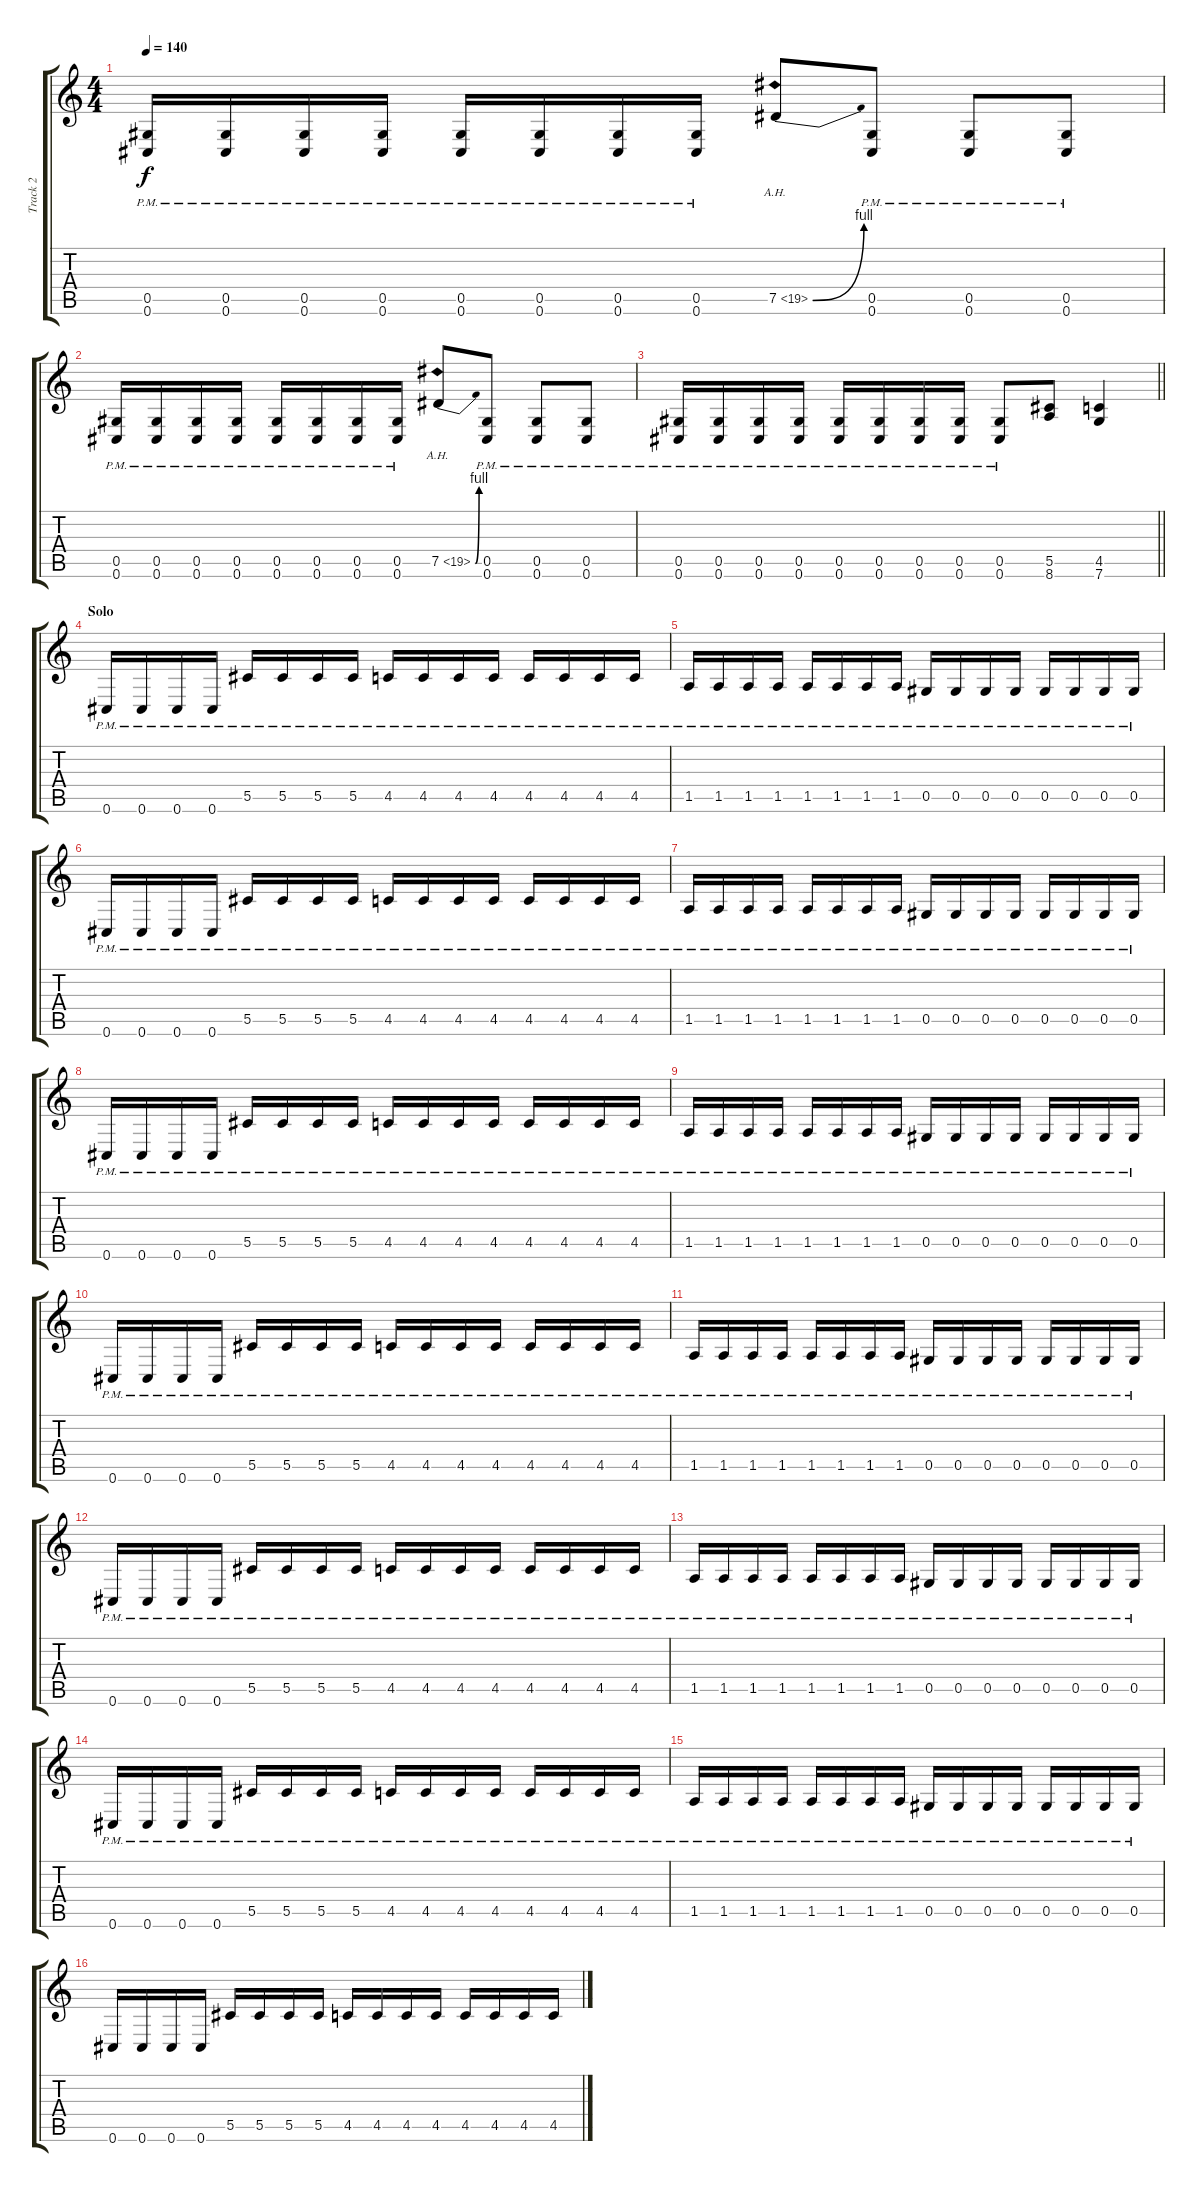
\track ("Track 2" "Track 2") {instrument distortionguitar}
\staff {score tabs}
\tuning (Eb4 Bb3 Gb3 Db3 Ab2 Db2) {hide}
\ts (4 4)
\tempo 140
\clef g2
\ks c
(0.5{pm} 0.6{pm}).16{dy f} (0.5{pm} 0.6{pm}).16 (0.5{pm} 0.6{pm}).16 (0.5{pm} 0.6{pm}).16 (0.5{pm} 0.6{pm}).16 (0.5{pm} 0.6{pm}).16 (0.5{pm} 0.6{pm}).16 (0.5{pm} 0.6{pm}).16 7.5{be (bend 0 0 60 4) ah 12}.8 (0.5{pm} 0.6{pm}).8 (0.5{pm} 0.6{pm}).8 (0.5{pm} 0.6{pm}).8 |
(0.5{pm} 0.6{pm}).16 (0.5{pm} 0.6{pm}).16 (0.5{pm} 0.6{pm}).16 (0.5{pm} 0.6{pm}).16 (0.5{pm} 0.6{pm}).16 (0.5{pm} 0.6{pm}).16 (0.5{pm} 0.6{pm}).16 (0.5{pm} 0.6{pm}).16 7.5{be (bend 0 0 60 4) ah 12}.8 (0.5{pm} 0.6{pm}).8 (0.5{pm} 0.6{pm}).8 (0.5{pm} 0.6{pm}).8 |
\barLineRight lightlight
(0.5{pm} 0.6{pm}).16 (0.5{pm} 0.6{pm}).16 (0.5{pm} 0.6{pm}).16 (0.5{pm} 0.6{pm}).16 (0.5{pm} 0.6{pm}).16 (0.5{pm} 0.6{pm}).16 (0.5{pm} 0.6{pm}).16 (0.5{pm} 0.6{pm}).16 (0.5{pm} 0.6{pm}).8 (5.5 8.6).8 (4.5 7.6).4 |
\section ("" "Solo")
0.6{pm}.16 0.6{pm}.16 0.6{pm}.16 0.6{pm}.16 5.5{pm}.16 5.5{pm}.16 5.5{pm}.16 5.5{pm}.16 4.5{pm}.16 4.5{pm}.16 4.5{pm}.16 4.5{pm}.16 4.5{pm}.16 4.5{pm}.16 4.5{pm}.16 4.5{pm}.16 |
1.5{pm}.16 1.5{pm}.16 1.5{pm}.16 1.5{pm}.16 1.5{pm}.16 1.5{pm}.16 1.5{pm}.16 1.5{pm}.16 0.5{pm}.16 0.5{pm}.16 0.5{pm}.16 0.5{pm}.16 0.5{pm}.16 0.5{pm}.16 0.5{pm}.16 0.5{pm}.16 |
0.6{pm}.16 0.6{pm}.16 0.6{pm}.16 0.6{pm}.16 5.5{pm}.16 5.5{pm}.16 5.5{pm}.16 5.5{pm}.16 4.5{pm}.16 4.5{pm}.16 4.5{pm}.16 4.5{pm}.16 4.5{pm}.16 4.5{pm}.16 4.5{pm}.16 4.5{pm}.16 |
1.5{pm}.16 1.5{pm}.16 1.5{pm}.16 1.5{pm}.16 1.5{pm}.16 1.5{pm}.16 1.5{pm}.16 1.5{pm}.16 0.5{pm}.16 0.5{pm}.16 0.5{pm}.16 0.5{pm}.16 0.5{pm}.16 0.5{pm}.16 0.5{pm}.16 0.5{pm}.16 |
0.6{pm}.16 0.6{pm}.16 0.6{pm}.16 0.6{pm}.16 5.5{pm}.16 5.5{pm}.16 5.5{pm}.16 5.5{pm}.16 4.5{pm}.16 4.5{pm}.16 4.5{pm}.16 4.5{pm}.16 4.5{pm}.16 4.5{pm}.16 4.5{pm}.16 4.5{pm}.16 |
1.5{pm}.16 1.5{pm}.16 1.5{pm}.16 1.5{pm}.16 1.5{pm}.16 1.5{pm}.16 1.5{pm}.16 1.5{pm}.16 0.5{pm}.16 0.5{pm}.16 0.5{pm}.16 0.5{pm}.16 0.5{pm}.16 0.5{pm}.16 0.5{pm}.16 0.5{pm}.16 |
0.6{pm}.16 0.6{pm}.16 0.6{pm}.16 0.6{pm}.16 5.5{pm}.16 5.5{pm}.16 5.5{pm}.16 5.5{pm}.16 4.5{pm}.16 4.5{pm}.16 4.5{pm}.16 4.5{pm}.16 4.5{pm}.16 4.5{pm}.16 4.5{pm}.16 4.5{pm}.16 |
1.5{pm}.16 1.5{pm}.16 1.5{pm}.16 1.5{pm}.16 1.5{pm}.16 1.5{pm}.16 1.5{pm}.16 1.5{pm}.16 0.5{pm}.16 0.5{pm}.16 0.5{pm}.16 0.5{pm}.16 0.5{pm}.16 0.5{pm}.16 0.5{pm}.16 0.5{pm}.16 |
0.6{pm}.16 0.6{pm}.16 0.6{pm}.16 0.6{pm}.16 5.5{pm}.16 5.5{pm}.16 5.5{pm}.16 5.5{pm}.16 4.5{pm}.16 4.5{pm}.16 4.5{pm}.16 4.5{pm}.16 4.5{pm}.16 4.5{pm}.16 4.5{pm}.16 4.5{pm}.16 |
1.5{pm}.16 1.5{pm}.16 1.5{pm}.16 1.5{pm}.16 1.5{pm}.16 1.5{pm}.16 1.5{pm}.16 1.5{pm}.16 0.5{pm}.16 0.5{pm}.16 0.5{pm}.16 0.5{pm}.16 0.5{pm}.16 0.5{pm}.16 0.5{pm}.16 0.5{pm}.16 |
0.6{pm}.16 0.6{pm}.16 0.6{pm}.16 0.6{pm}.16 5.5{pm}.16 5.5{pm}.16 5.5{pm}.16 5.5{pm}.16 4.5{pm}.16 4.5{pm}.16 4.5{pm}.16 4.5{pm}.16 4.5{pm}.16 4.5{pm}.16 4.5{pm}.16 4.5{pm}.16 |
1.5{pm}.16 1.5{pm}.16 1.5{pm}.16 1.5{pm}.16 1.5{pm}.16 1.5{pm}.16 1.5{pm}.16 1.5{pm}.16 0.5{pm}.16 0.5{pm}.16 0.5{pm}.16 0.5{pm}.16 0.5{pm}.16 0.5{pm}.16 0.5{pm}.16 0.5{pm}.16 |
0.6.16 0.6.16 0.6.16 0.6.16 5.5.16 5.5.16 5.5.16 5.5.16 4.5.16 4.5.16 4.5.16 4.5.16 4.5.16 4.5.16 4.5.16 4.5.16
